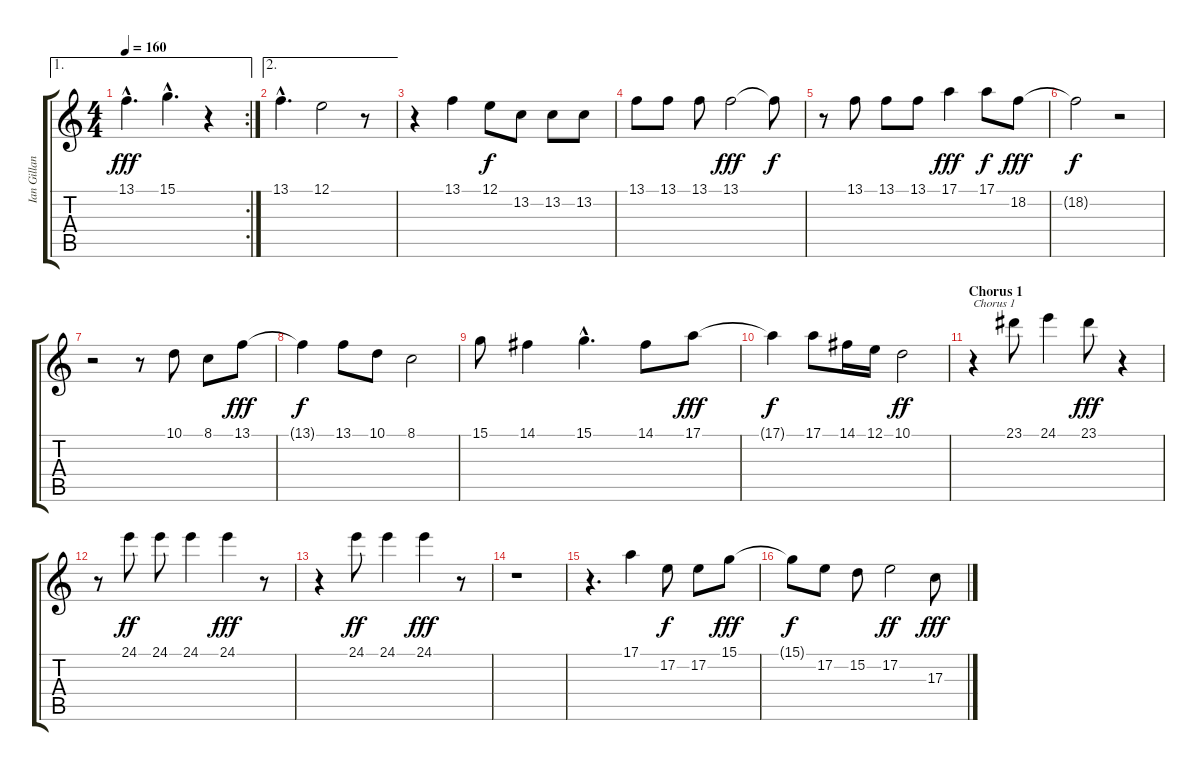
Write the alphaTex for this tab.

\track ("Ian Gillan" "Ian Gillan") {instrument lead8bassandlead}
\staff {score tabs}
\tuning (E4 B3 G3 D3 A2 E2) {hide}
\ae 1
\rc 2
\ts (4 4)
\tempo 160
\clef g2
\ks c
13.1{hac}.4{d dy fff} 15.1{hac}.4{d} r.4 |
\ae 2
13.1{hac}.4{d} 12.1.2 r.8 |
r.4 13.1.4 12.1.8{dy f} 13.2.8 13.2.8 13.2.8 |
13.1.8 13.1.8 13.1.8 13.1.2{dy fff} 13.1{t}.8{dy f} |
r.8 13.1.8 13.1.8 13.1.8 17.1.4{dy fff} 17.1.8{dy f} 18.2.8{dy fff} |
18.2{t}.2{dy f} r.2 |
r.2 r.8 10.1.8 8.1.8 13.1.8{dy fff} |
13.1{t}.4{dy f} 13.1.8 10.1.8 8.1.2 |
15.1.8 14.1.4 15.1{hac}.4{d} 14.1.8 17.1.8{dy fff} |
17.1{t}.4{dy f} 17.1.8 14.1.16 12.1.16 10.1.2{dy ff} |
\section ("" "Chorus 1")
r.4{txt "Chorus 1"} 23.1.8 24.1.4 23.1.8{dy fff} r.4 |
r.8 24.1.8{dy ff} 24.1.8 24.1.4 24.1.4{dy fff} r.8 |
r.4 24.1.8{dy ff} 24.1.4 24.1.4{dy fff} r.8 |
r.1 |
r.4{d} 17.1.4 17.2.8{dy f} 17.2.8 15.1.8{dy fff} |
15.1{t}.8{dy f} 17.2.8 15.2.8 17.2.2{dy ff} 17.3.8{dy fff}
